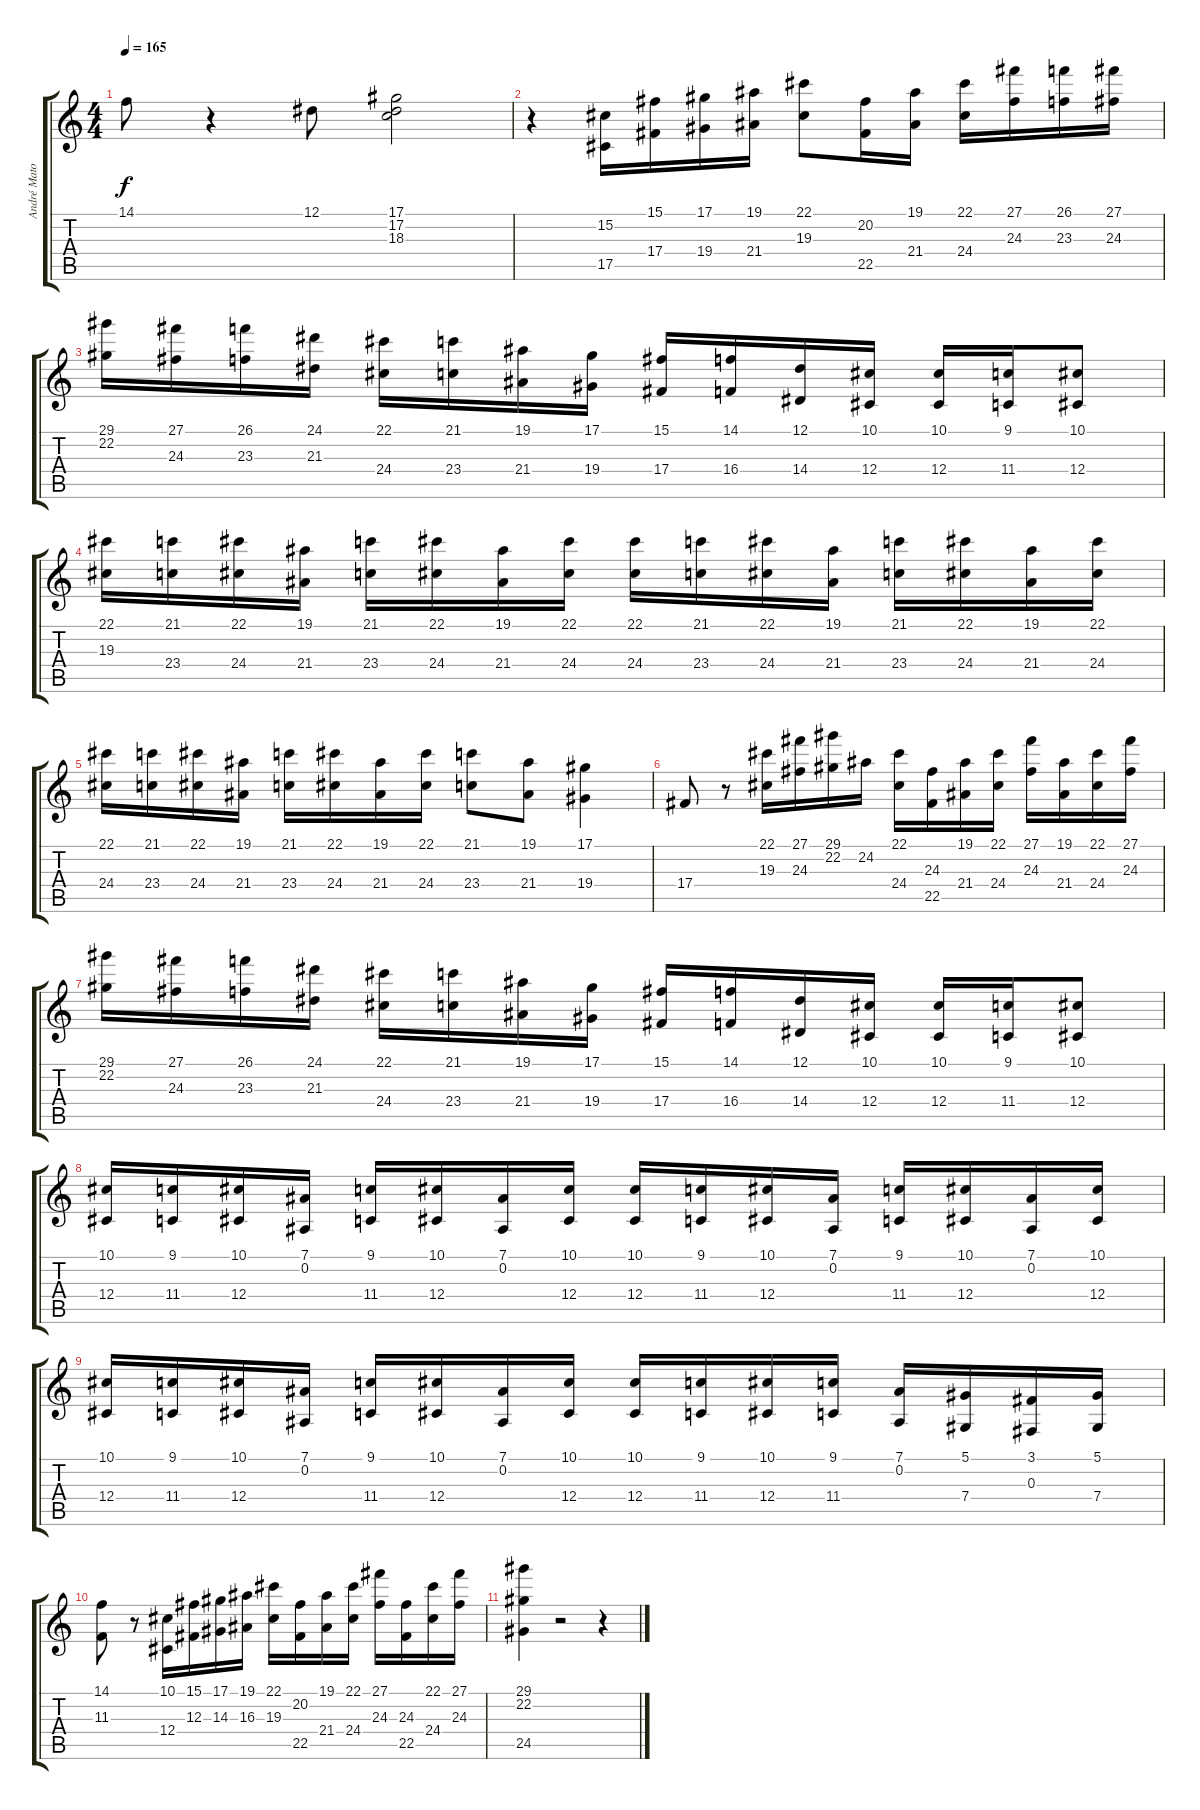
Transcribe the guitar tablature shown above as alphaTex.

\track ("André Matos - String Ensemble 2" "André Mato") {instrument stringensemble1}
\staff {score tabs}
\tuning (Eb4 Bb3 Gb3 Db3 Ab2 Eb2) {hide}
\ts (4 4)
\tempo 165
\clef g2
\ks c
14.1.8{dy f} r.4 12.1.8 (17.1 17.2 18.3).2 |
r.4 (15.2 17.5).16 (15.1 17.4).16 (17.1 19.4).16 (19.1 21.4).16 (22.1 19.3).8 (20.2 22.5).16 (19.1 21.4).16 (22.1 24.4).16 (27.1 24.3).16 (26.1 23.3).16 (27.1 24.3).16 |
(29.1 22.2).16 (27.1 24.3).16 (26.1 23.3).16 (24.1 21.3).16 (22.1 24.4).16 (21.1 23.4).16 (19.1 21.4).16 (17.1 19.4).16 (15.1 17.4).16 (14.1 16.4).16 (12.1 14.4).16 (10.1 12.4).16 (10.1 12.4).16 (9.1 11.4).16 (10.1 12.4).8 |
(22.1 19.3).16 (21.1 23.4).16 (22.1 24.4).16 (19.1 21.4).16 (21.1 23.4).16 (22.1 24.4).16 (19.1 21.4).16 (22.1 24.4).16 (22.1 24.4).16 (21.1 23.4).16 (22.1 24.4).16 (19.1 21.4).16 (21.1 23.4).16 (22.1 24.4).16 (19.1 21.4).16 (22.1 24.4).16 |
(22.1 24.4).16 (21.1 23.4).16 (22.1 24.4).16 (19.1 21.4).16 (21.1 23.4).16 (22.1 24.4).16 (19.1 21.4).16 (22.1 24.4).16 (21.1 23.4).8 (19.1 21.4).8 (17.1 19.4).4 |
17.4.8 r.8 (22.1 19.3).16 (27.1 24.3).16 (29.1 22.2).16 24.2.16 (22.1 24.4).16 (24.3 22.5).16 (19.1 21.4).16 (22.1 24.4).16 (27.1 24.3).16 (19.1 21.4).16 (22.1 24.4).16 (27.1 24.3).16 |
(29.1 22.2).16 (27.1 24.3).16 (26.1 23.3).16 (24.1 21.3).16 (22.1 24.4).16 (21.1 23.4).16 (19.1 21.4).16 (17.1 19.4).16 (15.1 17.4).16 (14.1 16.4).16 (12.1 14.4).16 (10.1 12.4).16 (10.1 12.4).16 (9.1 11.4).16 (10.1 12.4).8 |
(10.1 12.4).16 (9.1 11.4).16 (10.1 12.4).16 (7.1 0.2).16 (9.1 11.4).16 (10.1 12.4).16 (7.1 0.2).16 (10.1 12.4).16 (10.1 12.4).16 (9.1 11.4).16 (10.1 12.4).16 (7.1 0.2).16 (9.1 11.4).16 (10.1 12.4).16 (7.1 0.2).16 (10.1 12.4).16 |
(10.1 12.4).16 (9.1 11.4).16 (10.1 12.4).16 (7.1 0.2).16 (9.1 11.4).16 (10.1 12.4).16 (7.1 0.2).16 (10.1 12.4).16 (10.1 12.4).16 (9.1 11.4).16 (10.1 12.4).16 (9.1 11.4).16 (7.1 0.2).16 (5.1 7.4).16 (3.1 0.3).16 (5.1 7.4).16 |
(14.1 11.3).8 r.8 (10.1 12.4).16 (15.1 12.3).16 (17.1 14.3).16 (19.1 16.3).16 (22.1 19.3).16 (20.2 22.5).16 (19.1 21.4).16 (22.1 24.4).16 (27.1 24.3).16 (24.3 22.5).16 (22.1 24.4).16 (27.1 24.3).16 |
(29.1 22.2 24.5).4 r.2 r.4
